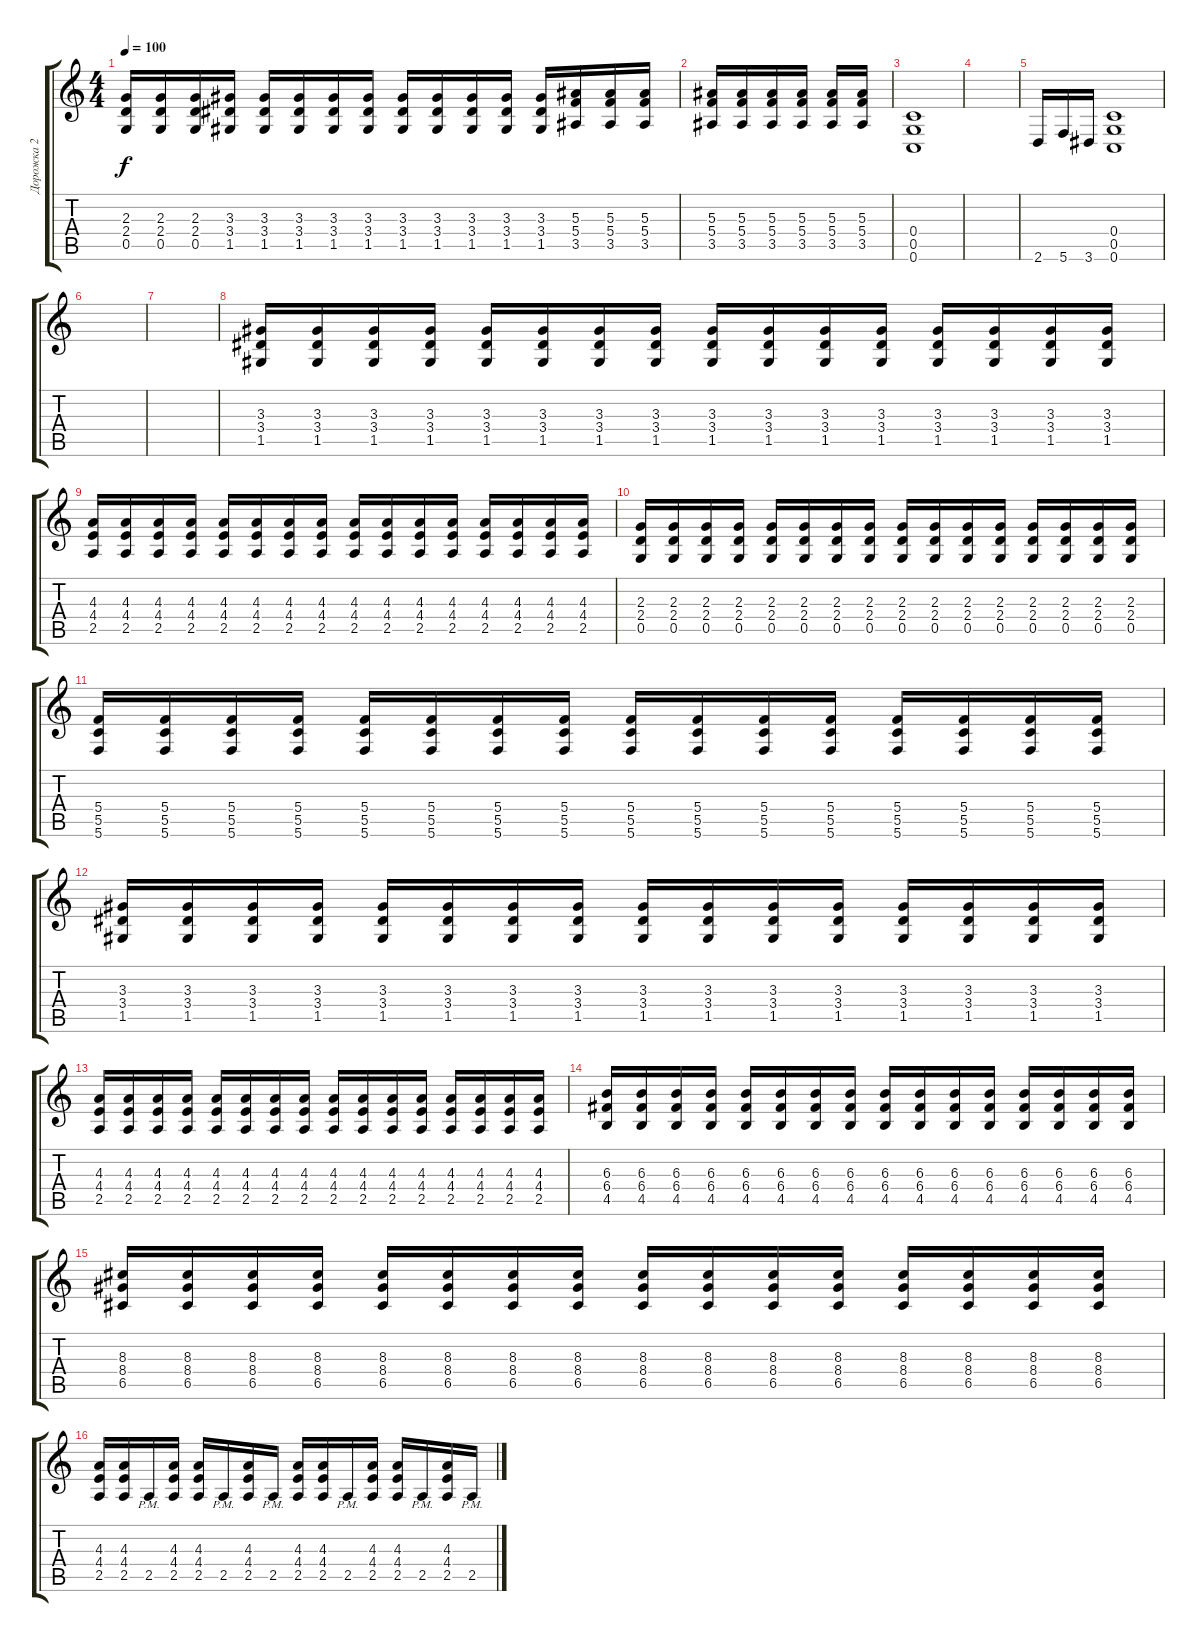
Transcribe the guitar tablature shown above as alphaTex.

\track ("Дорожка 2" "Дорожка 2") {instrument distortionguitar}
\staff {score tabs}
\tuning (D4 A3 F3 C3 G2 C2) {hide}
\ts (4 4)
\tempo 100
\clef g2
\ks c
(2.3 2.4 0.5).16{dy f} (2.3 2.4 0.5).16 (2.3 2.4 0.5).16 (3.3 3.4 1.5).16 (3.3 3.4 1.5).16 (3.3 3.4 1.5).16 (3.3 3.4 1.5).16 (3.3 3.4 1.5).16 (3.3 3.4 1.5).16 (3.3 3.4 1.5).16 (3.3 3.4 1.5).16 (3.3 3.4 1.5).16 (3.3 3.4 1.5).16 (5.3 5.4 3.5).16 (5.3 5.4 3.5).16 (5.3 5.4 3.5).16 |
(5.3 5.4 3.5).16 (5.3 5.4 3.5).16 (5.3 5.4 3.5).16 (5.3 5.4 3.5).16 (5.3 5.4 3.5).16 (5.3 5.4 3.5).16 |
(0.4 0.5 0.6).1 |
|
2.6.16 5.6.16 3.6.16 (0.4 0.5 0.6).1 |
|
|
(3.3 3.4 1.5).16 (3.3 3.4 1.5).16 (3.3 3.4 1.5).16 (3.3 3.4 1.5).16 (3.3 3.4 1.5).16 (3.3 3.4 1.5).16 (3.3 3.4 1.5).16 (3.3 3.4 1.5).16 (3.3 3.4 1.5).16 (3.3 3.4 1.5).16 (3.3 3.4 1.5).16 (3.3 3.4 1.5).16 (3.3 3.4 1.5).16 (3.3 3.4 1.5).16 (3.3 3.4 1.5).16 (3.3 3.4 1.5).16 |
(4.3 4.4 2.5).16 (4.3 4.4 2.5).16 (4.3 4.4 2.5).16 (4.3 4.4 2.5).16 (4.3 4.4 2.5).16 (4.3 4.4 2.5).16 (4.3 4.4 2.5).16 (4.3 4.4 2.5).16 (4.3 4.4 2.5).16 (4.3 4.4 2.5).16 (4.3 4.4 2.5).16 (4.3 4.4 2.5).16 (4.3 4.4 2.5).16 (4.3 4.4 2.5).16 (4.3 4.4 2.5).16 (4.3 4.4 2.5).16 |
(2.3 2.4 0.5).16 (2.3 2.4 0.5).16 (2.3 2.4 0.5).16 (2.3 2.4 0.5).16 (2.3 2.4 0.5).16 (2.3 2.4 0.5).16 (2.3 2.4 0.5).16 (2.3 2.4 0.5).16 (2.3 2.4 0.5).16 (2.3 2.4 0.5).16 (2.3 2.4 0.5).16 (2.3 2.4 0.5).16 (2.3 2.4 0.5).16 (2.3 2.4 0.5).16 (2.3 2.4 0.5).16 (2.3 2.4 0.5).16 |
(5.4 5.5 5.6).16 (5.4 5.5 5.6).16 (5.4 5.5 5.6).16 (5.4 5.5 5.6).16 (5.4 5.5 5.6).16 (5.4 5.5 5.6).16 (5.4 5.5 5.6).16 (5.4 5.5 5.6).16 (5.4 5.5 5.6).16 (5.4 5.5 5.6).16 (5.4 5.5 5.6).16 (5.4 5.5 5.6).16 (5.4 5.5 5.6).16 (5.4 5.5 5.6).16 (5.4 5.5 5.6).16 (5.4 5.5 5.6).16 |
(3.3 3.4 1.5).16 (3.3 3.4 1.5).16 (3.3 3.4 1.5).16 (3.3 3.4 1.5).16 (3.3 3.4 1.5).16 (3.3 3.4 1.5).16 (3.3 3.4 1.5).16 (3.3 3.4 1.5).16 (3.3 3.4 1.5).16 (3.3 3.4 1.5).16 (3.3 3.4 1.5).16 (3.3 3.4 1.5).16 (3.3 3.4 1.5).16 (3.3 3.4 1.5).16 (3.3 3.4 1.5).16 (3.3 3.4 1.5).16 |
(4.3 4.4 2.5).16 (4.3 4.4 2.5).16 (4.3 4.4 2.5).16 (4.3 4.4 2.5).16 (4.3 4.4 2.5).16 (4.3 4.4 2.5).16 (4.3 4.4 2.5).16 (4.3 4.4 2.5).16 (4.3 4.4 2.5).16 (4.3 4.4 2.5).16 (4.3 4.4 2.5).16 (4.3 4.4 2.5).16 (4.3 4.4 2.5).16 (4.3 4.4 2.5).16 (4.3 4.4 2.5).16 (4.3 4.4 2.5).16 |
(6.3 6.4 4.5).16 (6.3 6.4 4.5).16 (6.3 6.4 4.5).16 (6.3 6.4 4.5).16 (6.3 6.4 4.5).16 (6.3 6.4 4.5).16 (6.3 6.4 4.5).16 (6.3 6.4 4.5).16 (6.3 6.4 4.5).16 (6.3 6.4 4.5).16 (6.3 6.4 4.5).16 (6.3 6.4 4.5).16 (6.3 6.4 4.5).16 (6.3 6.4 4.5).16 (6.3 6.4 4.5).16 (6.3 6.4 4.5).16 |
(8.3 8.4 6.5).16 (8.3 8.4 6.5).16 (8.3 8.4 6.5).16 (8.3 8.4 6.5).16 (8.3 8.4 6.5).16 (8.3 8.4 6.5).16 (8.3 8.4 6.5).16 (8.3 8.4 6.5).16 (8.3 8.4 6.5).16 (8.3 8.4 6.5).16 (8.3 8.4 6.5).16 (8.3 8.4 6.5).16 (8.3 8.4 6.5).16 (8.3 8.4 6.5).16 (8.3 8.4 6.5).16 (8.3 8.4 6.5).16 |
(4.3 4.4 2.5).16 (4.3 4.4 2.5).16 2.5{pm}.16 (4.3 4.4 2.5).16 (4.3 4.4 2.5).16 2.5{pm}.16 (4.3 4.4 2.5).16 2.5{pm}.16 (4.3 4.4 2.5).16 (4.3 4.4 2.5).16 2.5{pm}.16 (4.3 4.4 2.5).16 (4.3 4.4 2.5).16 2.5{pm}.16 (4.3 4.4 2.5).16 2.5{pm}.16
